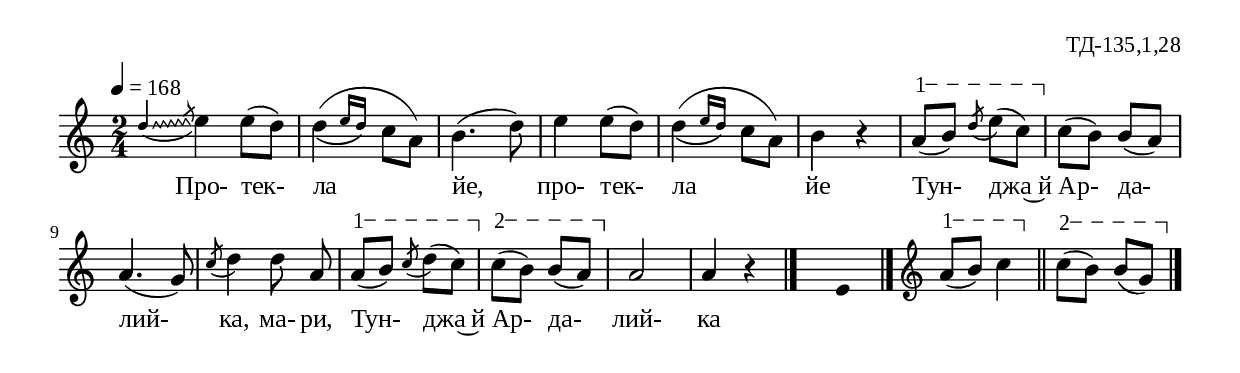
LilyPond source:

%{
td_135_1_28
%}

\include "td-preamble.ly"

\score {
\relative c'' {
\tempo 4 = 168
\time 2/4
\override Glissando #'style = #'zigzag
\phrasingSlurDown
\noteFi \acciaccatura d8\glissando e4 e8[( d]) | \afterGrace d4(\( { e16[ d]\) } c8[ a]) |
b4.( d8) | e4 e8[( d]) | \afterGrace d4(\( { e16[ d]\) } c8[ a]) | b4 r |
\varA
a8\startTextSpan[( b]) \acciaccatura d8 e[( c\stopTextSpan]) | 
c[( b]) b[( a]) | a4.( g8) | \acciaccatura c8 d4 d8 a\noBeam | 
\varA
a\startTextSpan[( b]) \acciaccatura c8 d[( c\stopTextSpan]) | 
\varB
c\startTextSpan[( b]) b[( a\stopTextSpan]) | 
a2 | a4 r
 \bar "|." 
s4 \fixB e \fixC
 \bar "|." 
\endm
\varA
a8\startTextSpan[( b])  c4\stopTextSpan] \bar "||"
\varB
c8\startTextSpan[( b]) b[( g\stopTextSpan]) 
 \bar "|."  
}
\addlyrics { Про- тек- ла йе, про- тек- ла йе Тун- джа~й Ар- да- лий- ка, 
ма- ри, Тун- джа~й Ар- да- лий- ка }
%
\layout {
%   \context { 
%	    \Staff \remove "Time_signature_engraver" } 
  indent = #0
  line-width = 190\mm
  ragged-right=##f
}
%
\midi { 
	\context {
		\Score tempoWholesPerMinute = #(ly:make-moment 168 4)
		}
	}
}
%
\header{
  opus = "ТД-135,1,28"
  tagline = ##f
}


